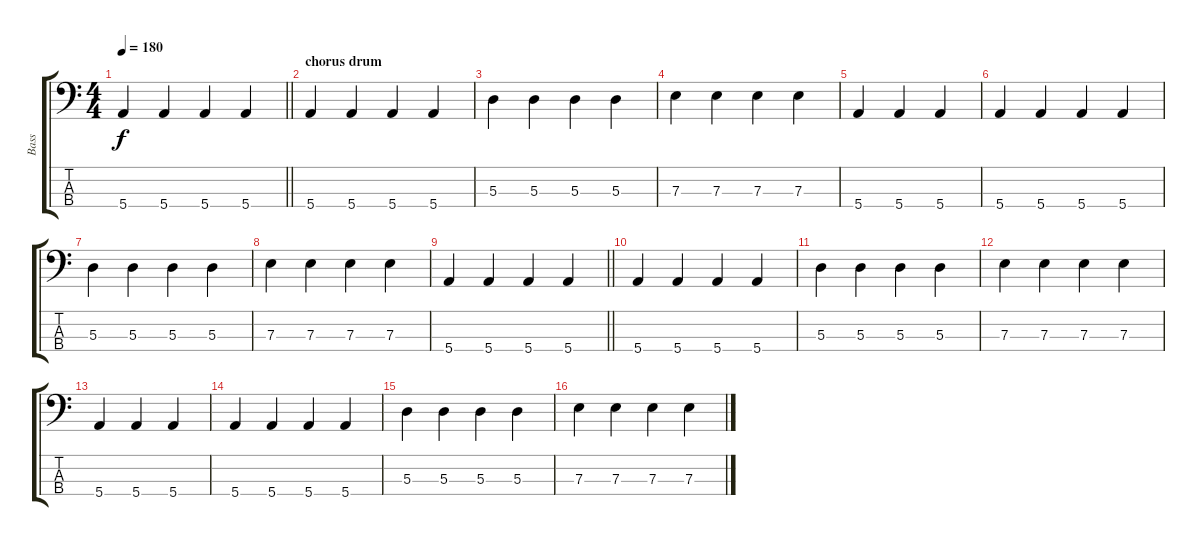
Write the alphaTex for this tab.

\track ("Bass" "Bass") {instrument electricbassfinger}
\staff {score tabs}
\tuning (G2 D2 A1 E1) {hide}
\ts (4 4)
\tempo 180
\clef f4
\barLineRight lightlight
\ks c
5.4.4{dy f} 5.4.4 5.4.4 5.4.4 |
\section ("" "chorus drum")
5.4.4 5.4.4 5.4.4 5.4.4 |
5.3.4 5.3.4 5.3.4 5.3.4 |
7.3.4 7.3.4 7.3.4 7.3.4 |
5.4.4 5.4.4 5.4.4 |
5.4.4 5.4.4 5.4.4 5.4.4 |
5.3.4 5.3.4 5.3.4 5.3.4 |
7.3.4 7.3.4 7.3.4 7.3.4 |
\barLineRight lightlight
5.4.4 5.4.4 5.4.4 5.4.4 |
5.4.4 5.4.4 5.4.4 5.4.4 |
5.3.4 5.3.4 5.3.4 5.3.4 |
7.3.4 7.3.4 7.3.4 7.3.4 |
5.4.4 5.4.4 5.4.4 |
5.4.4 5.4.4 5.4.4 5.4.4 |
5.3.4 5.3.4 5.3.4 5.3.4 |
7.3.4 7.3.4 7.3.4 7.3.4
